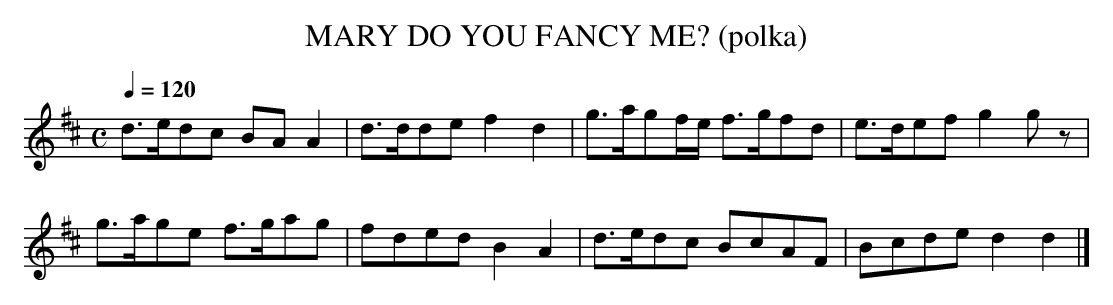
X:1
T:MARY DO YOU FANCY ME? (polka)
Q:1/4=120
M:C
L:1/8
K:D
d>edc BAA2|d>dde f2d2|g>agf/e/ f>gfd|e>def g2gz|
g>age f>gag|fded B2A2|d>edc BcAF|Bcde d2d2|]
